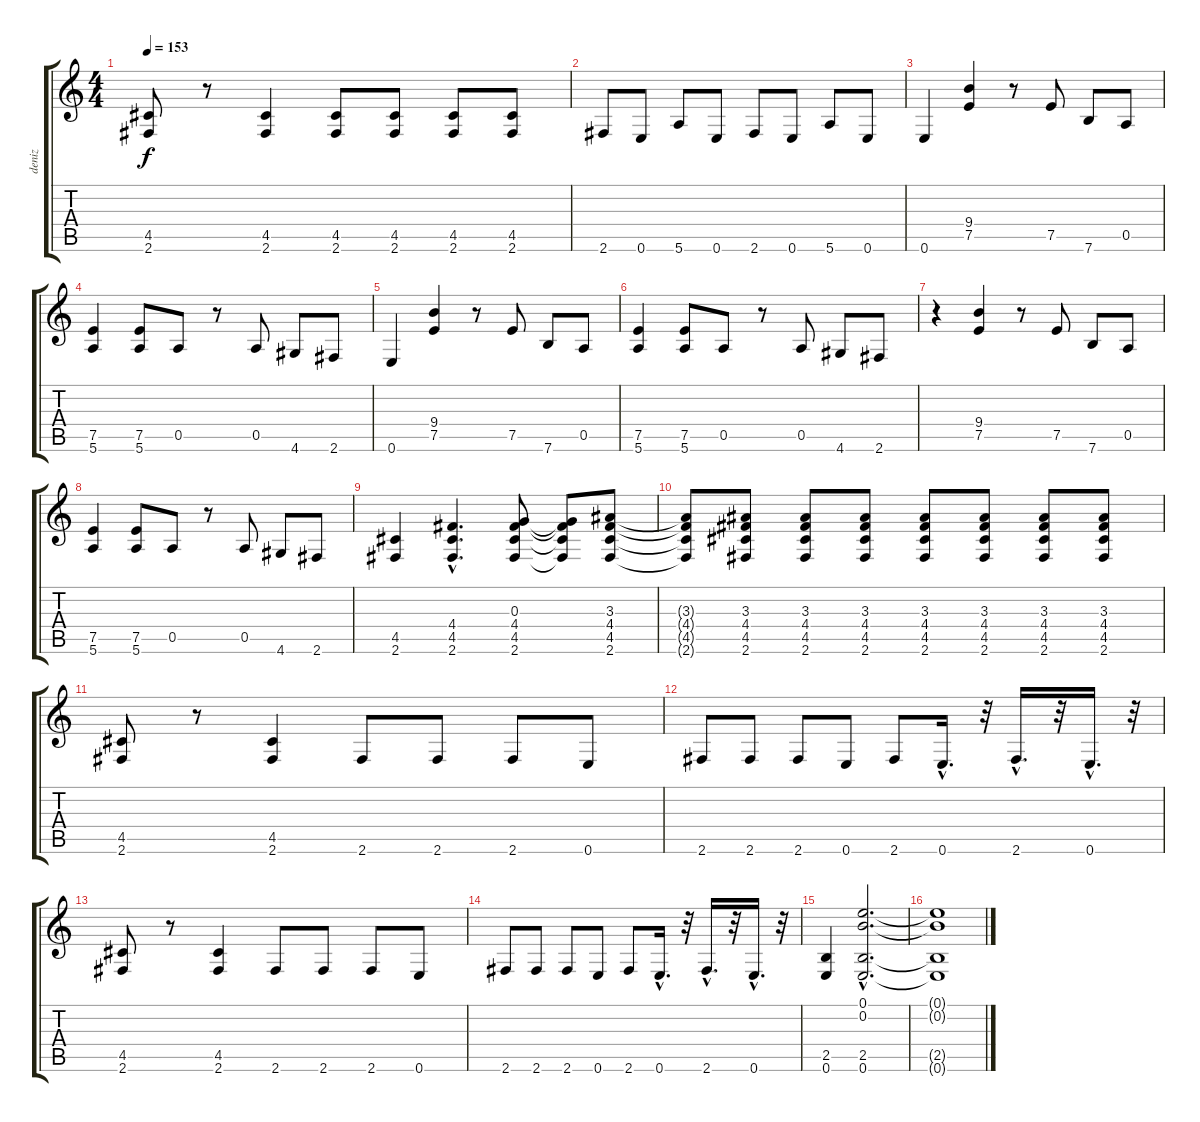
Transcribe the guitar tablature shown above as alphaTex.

\track ("deniz" "deniz") {instrument distortionguitar}
\staff {score tabs}
\tuning (E4 B3 G3 D3 A2 E2) {hide}
\ts (4 4)
\tempo 153
\clef g2
\ks c
(4.5 2.6).8{dy f volume 16} r.8 (4.5 2.6).4 (4.5 2.6).8 (4.5 2.6).8 (4.5 2.6).8 (4.5 2.6).8 |
2.6.8 0.6.8 5.6.8 0.6.8 2.6.8 0.6.8 5.6.8 0.6.8 |
0.6.4 (9.4 7.5).4 r.8 7.5.8 7.6.8 0.5.8 |
(7.5 5.6).4 (7.5 5.6).8 0.5.8 r.8 0.5.8 4.6.8 2.6.8 |
0.6.4 (9.4 7.5).4 r.8 7.5.8 7.6.8 0.5.8 |
(7.5 5.6).4 (7.5 5.6).8 0.5.8 r.8 0.5.8 4.6.8 2.6.8 |
r.4 (9.4 7.5).4 r.8 7.5.8 7.6.8 0.5.8 |
(7.5 5.6).4 (7.5 5.6).8 0.5.8 r.8 0.5.8 4.6.8 2.6.8 |
(4.5 2.6).4{volume 11} (4.4{hac} 4.5{hac} 2.6{hac}).4{d} (0.3 4.4 4.5 2.6).8 (0.3{t} 4.4{t} 4.5{t} 2.6{t}).8 (3.3 4.4 4.5 2.6).8 |
(3.3{t} 4.4{t} 4.5{t} 2.6{t}).8 (3.3 4.4 4.5 2.6).8 (3.3 4.4 4.5 2.6).8 (3.3 4.4 4.5 2.6).8 (3.3 4.4 4.5 2.6).8 (3.3 4.4 4.5 2.6).8 (3.3 4.4 4.5 2.6).8 (3.3 4.4 4.5 2.6).8 |
(4.5 2.6).8 r.8 (4.5 2.6).4 2.6.8 2.6.8 2.6.8 0.6.8 |
2.6.8 2.6.8 2.6.8 0.6.8 2.6.8 0.6{hac}.16{d} r.32 2.6{hac}.16{d} r.32 0.6{hac}.16{d} r.32 |
(4.5 2.6).8 r.8 (4.5 2.6).4 2.6.8 2.6.8 2.6.8 0.6.8 |
2.6.8 2.6.8 2.6.8 0.6.8 2.6.8 0.6{hac}.16{d} r.32 2.6{hac}.16{d} r.32 0.6{hac}.16{d} r.32 |
(2.5 0.6).4 (0.1{hac} 0.2{hac} 2.5{hac} 0.6{hac}).2{d} |
(0.1{t} 0.2{t} 2.5{t} 0.6{t}).1
